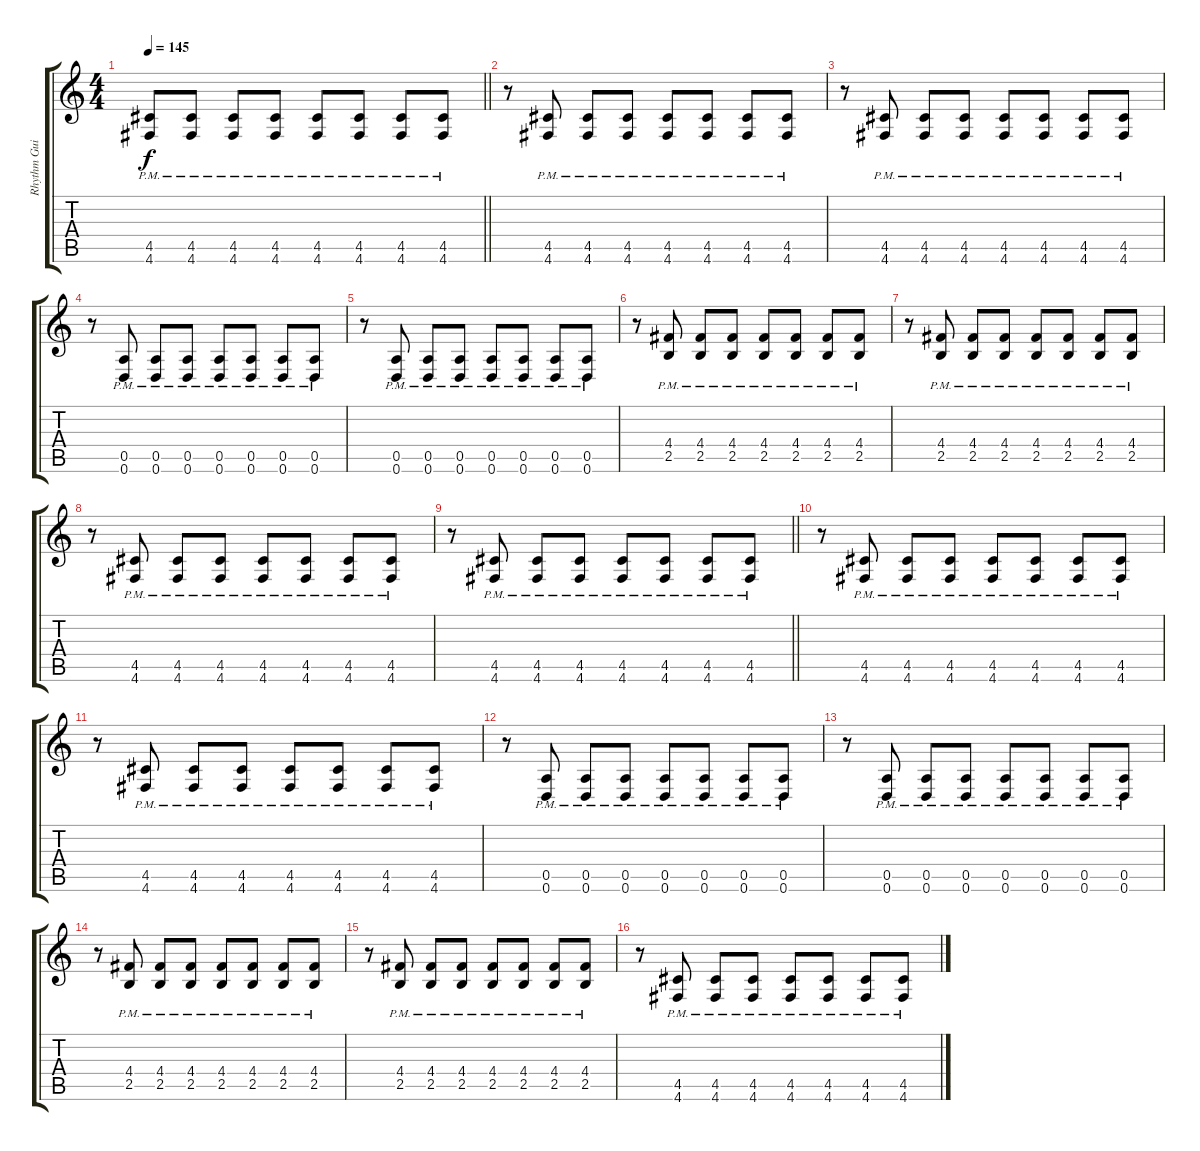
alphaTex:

\track ("Rhythm Guitar 2" "Rhythm Gui") {instrument distortionguitar}
\staff {score tabs}
\tuning (E4 B3 G3 D3 A2 D2) {hide}
\ts (4 4)
\tempo 145
\clef g2
\barLineRight lightlight
\ks c
(4.5{pm} 4.6{pm}).8{dy f} (4.5{pm} 4.6{pm}).8 (4.5{pm} 4.6{pm}).8 (4.5{pm} 4.6{pm}).8 (4.5{pm} 4.6{pm}).8 (4.5{pm} 4.6{pm}).8 (4.5{pm} 4.6{pm}).8 (4.5{pm} 4.6{pm}).8 |
\section ("" "")
r.8 (4.5{pm} 4.6{pm}).8 (4.5{pm} 4.6{pm}).8 (4.5{pm} 4.6{pm}).8 (4.5{pm} 4.6{pm}).8 (4.5{pm} 4.6{pm}).8 (4.5{pm} 4.6{pm}).8 (4.5{pm} 4.6{pm}).8 |
r.8 (4.5{pm} 4.6{pm}).8 (4.5{pm} 4.6{pm}).8 (4.5{pm} 4.6{pm}).8 (4.5{pm} 4.6{pm}).8 (4.5{pm} 4.6{pm}).8 (4.5{pm} 4.6{pm}).8 (4.5{pm} 4.6{pm}).8 |
r.8 (0.5{pm} 0.6{pm}).8 (0.5{pm} 0.6{pm}).8 (0.5{pm} 0.6{pm}).8 (0.5{pm} 0.6{pm}).8 (0.5{pm} 0.6{pm}).8 (0.5{pm} 0.6{pm}).8 (0.5{pm} 0.6{pm}).8 |
r.8 (0.5{pm} 0.6{pm}).8 (0.5{pm} 0.6{pm}).8 (0.5{pm} 0.6{pm}).8 (0.5{pm} 0.6{pm}).8 (0.5{pm} 0.6{pm}).8 (0.5{pm} 0.6{pm}).8 (0.5{pm} 0.6{pm}).8 |
r.8 (4.4{pm} 2.5{pm}).8 (4.4{pm} 2.5{pm}).8 (4.4{pm} 2.5{pm}).8 (4.4{pm} 2.5{pm}).8 (4.4{pm} 2.5{pm}).8 (4.4{pm} 2.5{pm}).8 (4.4{pm} 2.5{pm}).8 |
r.8 (4.4{pm} 2.5{pm}).8 (4.4{pm} 2.5{pm}).8 (4.4{pm} 2.5{pm}).8 (4.4{pm} 2.5{pm}).8 (4.4{pm} 2.5{pm}).8 (4.4{pm} 2.5{pm}).8 (4.4{pm} 2.5{pm}).8 |
r.8 (4.5{pm} 4.6{pm}).8 (4.5{pm} 4.6{pm}).8 (4.5{pm} 4.6{pm}).8 (4.5{pm} 4.6{pm}).8 (4.5{pm} 4.6{pm}).8 (4.5{pm} 4.6{pm}).8 (4.5{pm} 4.6{pm}).8 |
\barLineRight lightlight
r.8 (4.5{pm} 4.6{pm}).8 (4.5{pm} 4.6{pm}).8 (4.5{pm} 4.6{pm}).8 (4.5{pm} 4.6{pm}).8 (4.5{pm} 4.6{pm}).8 (4.5{pm} 4.6{pm}).8 (4.5{pm} 4.6{pm}).8 |
r.8 (4.5{pm} 4.6{pm}).8 (4.5{pm} 4.6{pm}).8 (4.5{pm} 4.6{pm}).8 (4.5{pm} 4.6{pm}).8 (4.5{pm} 4.6{pm}).8 (4.5{pm} 4.6{pm}).8 (4.5{pm} 4.6{pm}).8 |
r.8 (4.5{pm} 4.6{pm}).8 (4.5{pm} 4.6{pm}).8 (4.5{pm} 4.6{pm}).8 (4.5{pm} 4.6{pm}).8 (4.5{pm} 4.6{pm}).8 (4.5{pm} 4.6{pm}).8 (4.5{pm} 4.6{pm}).8 |
r.8 (0.5{pm} 0.6{pm}).8 (0.5{pm} 0.6{pm}).8 (0.5{pm} 0.6{pm}).8 (0.5{pm} 0.6{pm}).8 (0.5{pm} 0.6{pm}).8 (0.5{pm} 0.6{pm}).8 (0.5{pm} 0.6{pm}).8 |
r.8 (0.5{pm} 0.6{pm}).8 (0.5{pm} 0.6{pm}).8 (0.5{pm} 0.6{pm}).8 (0.5{pm} 0.6{pm}).8 (0.5{pm} 0.6{pm}).8 (0.5{pm} 0.6{pm}).8 (0.5{pm} 0.6{pm}).8 |
r.8 (4.4{pm} 2.5{pm}).8 (4.4{pm} 2.5{pm}).8 (4.4{pm} 2.5{pm}).8 (4.4{pm} 2.5{pm}).8 (4.4{pm} 2.5{pm}).8 (4.4{pm} 2.5{pm}).8 (4.4{pm} 2.5{pm}).8 |
r.8 (4.4{pm} 2.5{pm}).8 (4.4{pm} 2.5{pm}).8 (4.4{pm} 2.5{pm}).8 (4.4{pm} 2.5{pm}).8 (4.4{pm} 2.5{pm}).8 (4.4{pm} 2.5{pm}).8 (4.4{pm} 2.5{pm}).8 |
r.8 (4.5{pm} 4.6{pm}).8 (4.5{pm} 4.6{pm}).8 (4.5{pm} 4.6{pm}).8 (4.5{pm} 4.6{pm}).8 (4.5{pm} 4.6{pm}).8 (4.5{pm} 4.6{pm}).8 (4.5{pm} 4.6{pm}).8
